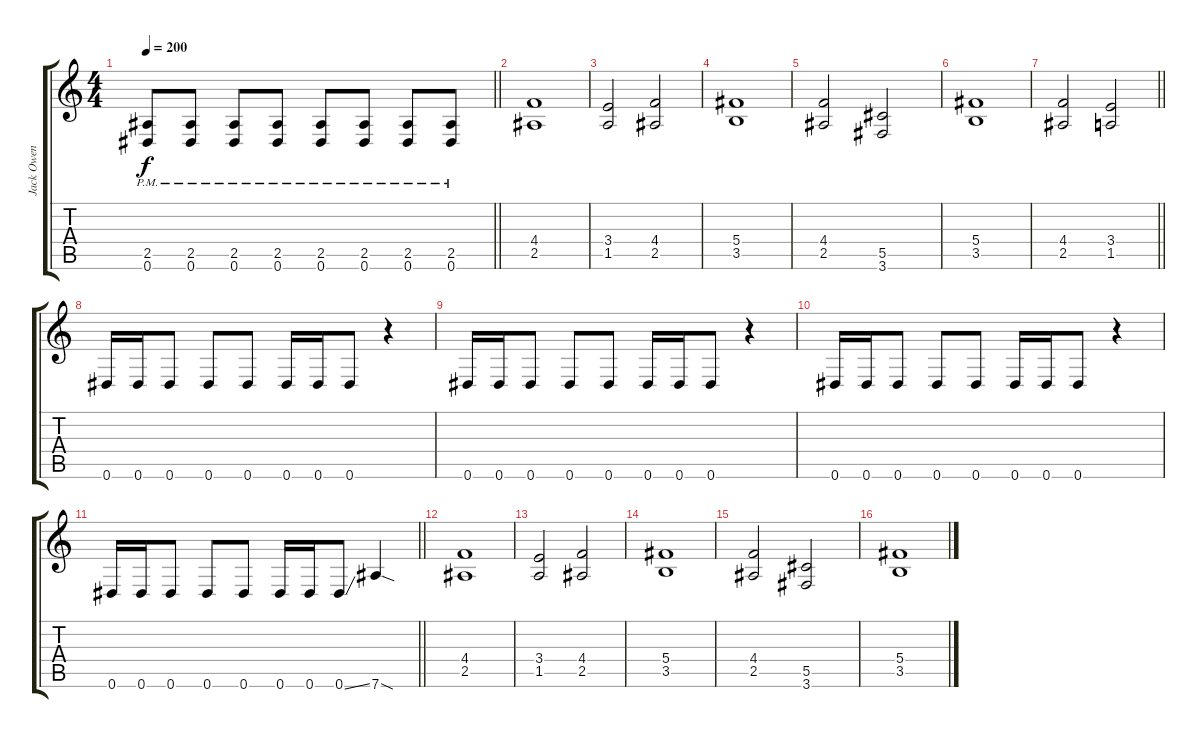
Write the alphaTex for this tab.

\track ("Jack Owen" "Jack Owen") {instrument overdrivenguitar}
\staff {score tabs}
\tuning (Eb4 Bb3 Gb3 Db3 Ab2 Eb2) {hide}
\ts (4 4)
\tempo 200
\clef g2
\barLineRight lightlight
\ks c
(2.5{pm} 0.6{pm}).8{dy f} (2.5{pm} 0.6{pm}).8 (2.5{pm} 0.6{pm}).8 (2.5{pm} 0.6{pm}).8 (2.5{pm} 0.6{pm}).8 (2.5{pm} 0.6{pm}).8 (2.5{pm} 0.6{pm}).8 (2.5{pm} 0.6{pm}).8 |
(4.4 2.5).1 |
(3.4 1.5).2 (4.4 2.5).2 |
(5.4 3.5).1 |
(4.4 2.5).2 (5.5 3.6).2 |
(5.4 3.5).1 |
\barLineRight lightlight
(4.4 2.5).2 (3.4 1.5).2 |
0.6.16 0.6.16 0.6.8 0.6.8 0.6.8 0.6.16 0.6.16 0.6.8 r.4 |
0.6.16 0.6.16 0.6.8 0.6.8 0.6.8 0.6.16 0.6.16 0.6.8 r.4 |
0.6.16 0.6.16 0.6.8 0.6.8 0.6.8 0.6.16 0.6.16 0.6.8 r.4 |
\barLineRight lightlight
0.6.16 0.6.16 0.6.8 0.6.8 0.6.8 0.6.16 0.6.16 0.6{ss}.8 7.6{sod}.4 |
(4.4 2.5).1 |
(3.4 1.5).2 (4.4 2.5).2 |
(5.4 3.5).1 |
(4.4 2.5).2 (5.5 3.6).2 |
(5.4 3.5).1
